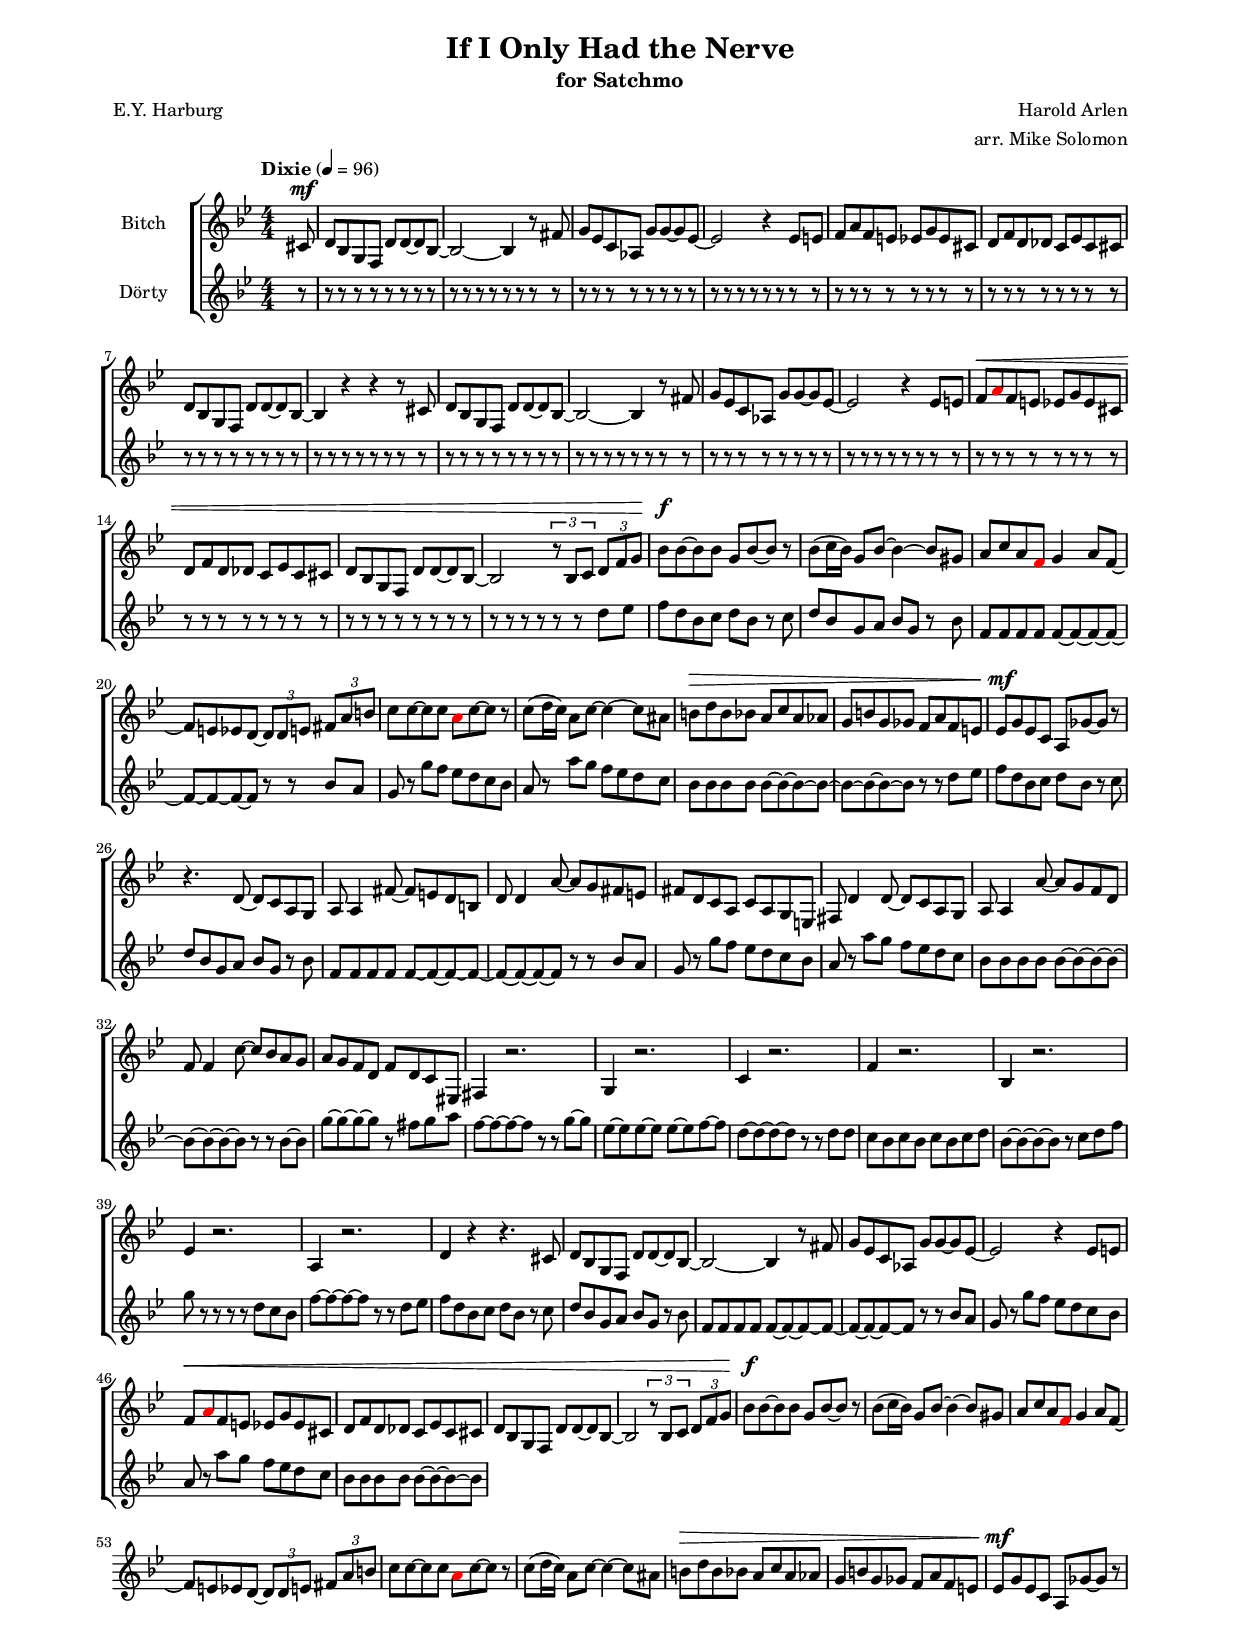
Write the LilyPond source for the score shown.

\version "2.19.0"
\include "defs-devel.ly"

marD = \markup \null
elsD = \markup \null
mikD = \markup \null
rynZ = \markup \null
desD = \markup \null

#(set-global-staff-size 15.87)
autoBeamInstruction = \autoBeamOn

solo = \markup \italic "solo"
psolo = \markup \italic "(solo)"
skat = \markup \italic "sit skat"
shoot = \markup \italic "SYT"

\header {
  title = "If I Only Had the Nerve"
  subtitle = "for Satchmo"
  %title = "Somewhere Over the Rainbow"
  composer = "Harold Arlen"
  poet = "E.Y. Harburg"
  arranger = "arr. Mike Solomon"
  %arranger = "arr. (anon)"
}
\paper {
  #(define fonts
    (set-global-fonts
    #:music "lilyjazz"
    #:brace "lilyjazz"
    #:roman "LilyJAZZText"
    #:sans "LilyJAZZChord"
    #:factor (/ staff-height pt 20)
  ))
  ragged-right = ##f
  left-margin = 0.75\in
  right-margin = 0.75\in
  top-margin = 0.5\in
  bottom-margin = 0.6\in
  ragged-last-bottom = ##f
  %max-systems-per-page = #2
  %oddHeaderMarkup = "FIRST FULL DRAFT 20.10.14 4:44"
  %evenHeaderMarkup = "FIRST FULL DRAFT 20.10.14 4:44"
}


#(ly:set-option 'point-and-click #f)

#(set-global-staff-size 15.87)

railroad =  {
  \once \override BreathingSign.text = \markup \musicglyph #"scripts.caesura.straight"
  \breathe
}
myred = \once \override NoteHead #'color = #red

php = \once \override Hairpin.stencil = #(parenthesize-callback ly:hairpin::print)

\paper {
  footnote-separator-markup = \markup { \column { " "\override #`(span-factor . 1/5) { \draw-hline } }}
  footnote-padding = 1\mm
  top-system-spacing = #'((basic-distance . 1) (minimum-distance . 0) (padding . 1) (stretchability . 40))
  bottom-system-spacing = #'((basic-distance . 1) (minimum-distance . 0) (padding . 1) (stretchability . 50))
  ragged-right = ##f
}

prefatoryMatter = {
  \key bes \major
  \autoBeamInstruction
  \time 4/4
}

scorePrefatoryMatter = {
  \prefatoryMatter
  \partial 8
}

midiPrefatoryMatter = {
  \prefatoryMatter
  \partial 8
}

theme = \relative c {
  cis8-\tag #'first \mf |
  d8 bes8 g8 f8 d'8 d8 ~ d8 bes8 ~ |
  bes2 ~ bes4 r8 fis'8 |
  g8 ees8 c8 aes8 g'8 g8 ~ g8 ees8 ~ |
  ees2 r4 ees8 e8 |
  f8-\tag #'second \< \tag #'second { \rred } a8 f8 e8 ees8 g8 ees8 cis8 |
  d8 f8 d8 des8 c8 ees8 c8 cis8 |
  d8 bes8 g8 f8 d'8 d8 ~ d8 bes8 ~ |
  \tag #'first { bes4 }
  \tag #'second { bes2 }
}

marks = {
  \tempo "Dixie" 4=96
  \time 4/4
  \partial 8 s8
  \repeat unfold 25 { s1 }
}

soprano = \transpose c c {
  \transpose c c' \removeWithTag #'second \theme
  r4 r4 r8
  \transpose c c' \removeWithTag #'first \theme
  \relative c' {
    \times 2/3 { r8 bes c } \times 2/3 { d f g } |
    bes8\f bes8 ~ bes8 bes8 g8 bes8 ~ bes8 r8 |
    bes8 ( c16 bes ) g8 bes8 ~ bes4 ~ bes8 gis8 |
    a8 c8 a8 \rred f8 g4 a8 f8 ~ |
    f8 e8 ees8 d8 ~ \times 2/3 { d d e } \times 2/3 { fis a b } |
    c8 c8 ~ c8 c8 \rred a8 c8 ~ c8 r8 |
    c8 ( d16 c ) a8 c8 ~ c4 ~ c8 ais8 |
    b8\> d8 b8 bes8 a8 c8 a8 aes8 |
    g8 b8 g8 ges8 f8 a8 f8 e8 |
    ees8\mf g8 ees8 c8 a8 ges'8 ~ ges8 r8 |
    r4. d8 ~ d c a g |
    a a4 fis'8 ~ fis e d b |
    d d4 a'8 ~ a g fis e |
    fis d c a c a g e |
    fis d'4 d8 ~ d c a g |
    a a4 a'8 ~ a g f d |
    f f4 c'8 ~ c bes a g |
    a g f d f d c eis, |
    fis4 r2. |
    g4 r2. |
    c4 r2. |
    f4 r2. |
    bes,4 r2. |
    ees4 r2. |
    a,4 r2. |
    d4 r4 r4. 
  }
  \transpose c c' \removeWithTag #'first \theme
  \relative c' {
      \times 2/3 { r8 bes c } \times 2/3 { d f g } |
      bes8\f bes8 ~ bes8 bes8 g8 bes8 ~ bes8 r8 |
      bes8 ( c16 bes ) g8 bes8 ~ bes4 ~ bes8 gis8 |
      a8 c8 a8 \rred f8 g4 a8 f8 ~ |
      f8 e8 ees8 d8 ~ \times 2/3 { d d e } \times 2/3 { fis a b } |
      c8 c8 ~ c8 c8 \rred a8 c8 ~ c8 r8 |
      c8 ( d16 c ) a8 c8 ~ c4 ~ c8 ais8 |
      b8\> d8 b8 bes8 a8 c8 a8 aes8 |
      g8 b8 g8 ges8 f8 a8 f8 e8 |
      ees8\mf g8 ees8 c8 a8 ges'8 ~ ges8 r8 |
  }
}

sopranoWords = \lyricmode {
}

test = {
  r8 r8 r8 r8 r8 r8 r8 r8 r8 r8 r8 r8 r8 r8 r8 r8 r8 r8 r8 r8 r8 r8 r8 r8 r8 r8 r8 r8 r8 r8 r8 r8 r8 r8 r8 r8 r8 r8 r8 r8 r8 r8 r8 r8 r8 r8 r8 r8 r8 r8 r8 r8 r8 r8 r8 r8 r8 r8 r8 r8 r8 r8 r8 r8 r8 r8 r8 r8 r8 r8 r8 r8 r8 r8 r8 r8 r8 r8 r8 r8 r8 r8 r8 r8 r8 r8 r8 r8 r8 r8 r8 r8 r8 r8 r8 r8 r8 r8 r8 r8 r8 r8 r8 r8 r8 r8 r8 r8 r8 r8 r8 r8 r8 r8 r8 r8 r8 r8 r8 r8 r8 r8 r8 r8 r8 r8 r8 d''8 ees''8 f''8 d''8 bes'8 c''8 d''8 bes'8 r8 c''8 d''8 bes'8 g'8 a'8 bes'8 g'8 r8 bes'8 f'8 f'8 f'8 f'8 f'8 ~ f'8 ~ f'8 ~ f'8 ~ f'8 ~ f'8 ~ f'8 ~ f'8 r8 r8 bes'8 a'8 g'8 r8 g''8 f''8 ees''8 d''8 c''8 bes'8 a'8 r8 a''8 g''8 f''8 ees''8 d''8 c''8 bes'8 bes'8 bes'8 bes'8 bes'8 ~ bes'8 ~ bes'8 ~ bes'8 ~ bes'8 ~ bes'8 ~ bes'8 ~ bes'8 r8 r8 d''8 ees''8 f''8 d''8 bes'8 c''8 d''8 bes'8 r8 c''8 d''8 bes'8 g'8 a'8 bes'8 g'8 r8 bes'8 f'8 f'8 f'8 f'8 f'8 ~ f'8 ~ f'8 ~ f'8 ~ f'8 ~ f'8 ~ f'8 ~ f'8 r8 r8 bes'8 a'8 g'8 r8 g''8 f''8 ees''8 d''8 c''8 bes'8 a'8 r8 a''8 g''8 f''8 ees''8 d''8 c''8 bes'8 bes'8 bes'8 bes'8 bes'8 ~ bes'8 ~ bes'8 ~ bes'8 ~ bes'8 ~ bes'8 ~ bes'8 ~ bes'8 r8 r8 bes'8 ~ bes'8 g''8 ~ g''8 ~ g''8 ~ g''8 r8 fis''8 g''8 a''8 f''8 ~ f''8 ~ f''8 ~ f''8 r8 r8 g''8 ~ g''8 ees''8 ~ ees''8 ees''8 ~ ees''8 ees''8 ~ ees''8 f''8 ~ f''8 d''8 ~ d''8 ~ d''8 ~ d''8 r8 r8 d''8 d''8 c''8 bes'8 c''8 bes'8 c''8 bes'8 c''8 d''8 bes'8 ~ bes'8 ~ bes'8 ~ bes'8 r8 c''8 d''8 f''8 g''8 r8 r8 r8 r8 d''8 c''8 bes'8 f''8 ~ f''8 ~ f''8 ~ f''8 r8 r8 d''8 ees''8 f''8 d''8 bes'8 c''8 d''8 bes'8 r8 c''8 d''8 bes'8 g'8 a'8 bes'8 g'8 r8 bes'8 f'8 f'8 f'8 f'8 f'8 ~ f'8 ~ f'8 ~ f'8 ~ f'8 ~ f'8 ~ f'8 ~ f'8 r8 r8 bes'8 a'8 g'8 r8 g''8 f''8 ees''8 d''8 c''8 bes'8 a'8 r8 a''8 g''8 f''8 ees''8 d''8 c''8 bes'8 bes'8 bes'8 bes'8 bes'8 ~ bes'8 ~ bes'8 ~ bes'8
}


\score {
  \new ChoirStaff <<
    \new Staff \with { instrumentName = #"Bitch" %shortInstrumentName = #"M."
} <<
      \new Voice = "soprano" { << { \numericTimeSignature
	\scorePrefatoryMatter
        \soprano
      } {
	\scorePrefatoryMatter
        \marks
      } >> }
      \new Lyrics \lyricsto "soprano" {
        \sopranoWords
      }
    >>
    \new Staff \with { instrumentName = #"Dörty" %shortInstrumentName = #"E."
} <<
      \new Voice = "mezzo" { \numericTimeSignature
	\scorePrefatoryMatter
        \test
      }
    >>
  >>
  \layout {
    \context {
      \Voice
      \override TextScript #'layer = #6
      \override NoteHead #'layer = #7
      \override Glissando #'breakable = ##t
      \override TupletNumber #'breakable = ##t
      \override TupletBracket #'breakable = ##t
      \override DynamicLineSpanner.direction = #UP
      \remove "Forbid_line_break_engraver"
    }
    \context {
      \Staff
      %\consists "Metronome_mark_engraver"
      \override TimeSignature #'style = #'numbered
      \override StaffSymbol #'layer = #4
      \override TimeSignature #'layer = #3
      \override TimeSignature #'whiteout = ##t
    }
    \context {
      \Lyrics
      %\override LyricText #'whiteout = ##t
      \override LyricText #'layer = #6
    }
    \context {
      \Score
      %\remove "Metronome_mark_engraver"
      \override NonMusicalPaperColumn #'allow-loose-spacing = ##f
    }
  }
}
